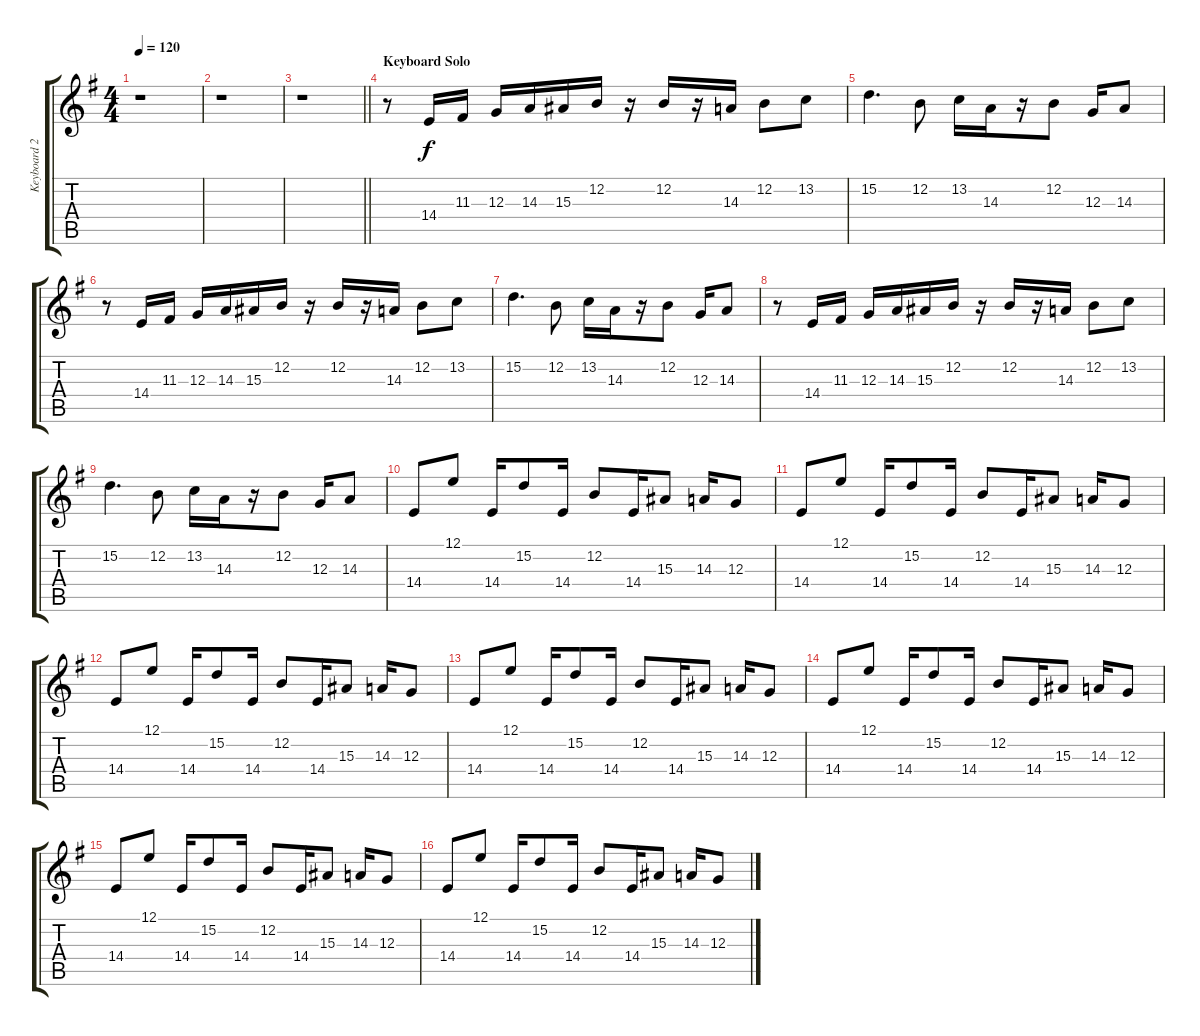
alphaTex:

\track ("Keyboard 2" "Keyboard 2") {instrument flute}
\staff {score tabs}
\tuning (E4 B3 G3 D3 A2 E2) {hide}
\ts (4 4)
\tempo 120
\clef g2
\ks g
r.1{dy f} |
r.1 |
\barLineRight lightlight
r.1 |
\section ("" "Keyboard Solo")
r.8 14.4.16 11.3.16 12.3.16 14.3.16 15.3.16 12.2.16 r.16 12.2.16 r.16 14.3.16 12.2.8 13.2.8 |
15.2.4{d} 12.2.8 13.2.16 14.3.16 r.16 12.2.8 12.3.16 14.3.8 |
r.8 14.4.16 11.3.16 12.3.16 14.3.16 15.3.16 12.2.16 r.16 12.2.16 r.16 14.3.16 12.2.8 13.2.8 |
15.2.4{d} 12.2.8 13.2.16 14.3.16 r.16 12.2.8 12.3.16 14.3.8 |
r.8 14.4.16 11.3.16 12.3.16 14.3.16 15.3.16 12.2.16 r.16 12.2.16 r.16 14.3.16 12.2.8 13.2.8 |
15.2.4{d} 12.2.8 13.2.16 14.3.16 r.16 12.2.8 12.3.16 14.3.8 |
14.4.8 12.1.8 14.4.16 15.2.8 14.4.16 12.2.8 14.4.16 15.3.8 14.3.16 12.3.8 |
14.4.8 12.1.8 14.4.16 15.2.8 14.4.16 12.2.8 14.4.16 15.3.8 14.3.16 12.3.8 |
14.4.8 12.1.8 14.4.16 15.2.8 14.4.16 12.2.8 14.4.16 15.3.8 14.3.16 12.3.8 |
14.4.8 12.1.8 14.4.16 15.2.8 14.4.16 12.2.8 14.4.16 15.3.8 14.3.16 12.3.8 |
14.4.8 12.1.8 14.4.16 15.2.8 14.4.16 12.2.8 14.4.16 15.3.8 14.3.16 12.3.8 |
14.4.8 12.1.8 14.4.16 15.2.8 14.4.16 12.2.8 14.4.16 15.3.8 14.3.16 12.3.8 |
14.4.8 12.1.8 14.4.16 15.2.8 14.4.16 12.2.8 14.4.16 15.3.8 14.3.16 12.3.8
